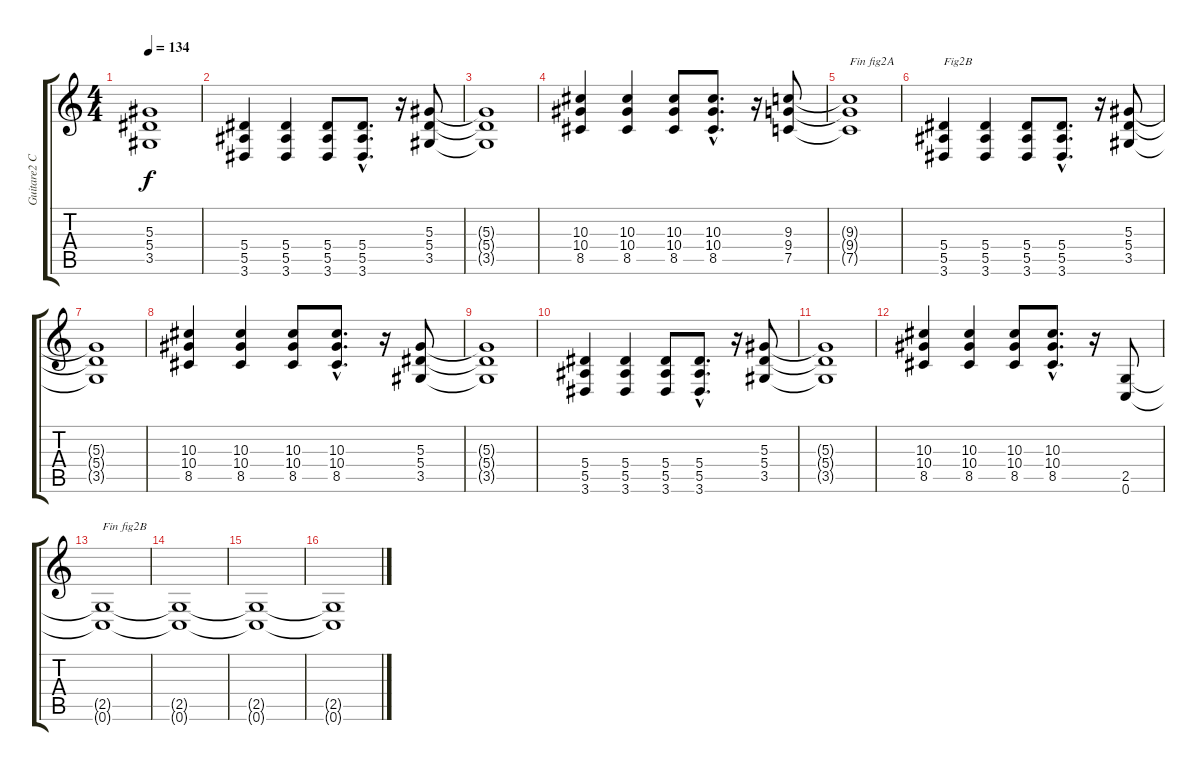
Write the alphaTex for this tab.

\track ("Guitare2 C" "Guitare2 C") {instrument distortionguitar}
\staff {score tabs}
\tuning (C4 G3 Eb3 Bb2 F2 C2) {hide}
\ts (4 4)
\tempo 134
\clef g2
\ks c
(5.3{t} 5.4{t} 3.5{t}).1{dy f} |
(5.4 5.5 3.6).4 (5.4 5.5 3.6).4 (5.4 5.5 3.6).8 (5.4{hac} 5.5{hac} 3.6{hac}).8{d} r.16 (5.3 5.4 3.5).8 |
(5.3{t} 5.4{t} 3.5{t}).1 |
(10.3 10.4 8.5).4 (10.3 10.4 8.5).4 (10.3 10.4 8.5).8 (10.3{hac} 10.4{hac} 8.5{hac}).8{d} r.16 (9.3 9.4 7.5).8 |
(9.3{t} 9.4{t} 7.5{t}).1{txt "Fin fig2A"} |
(5.4 5.5 3.6).4{txt "Fig2B"} (5.4 5.5 3.6).4 (5.4 5.5 3.6).8 (5.4{hac} 5.5{hac} 3.6{hac}).8{d} r.16 (5.3 5.4 3.5).8 |
(5.3{t} 5.4{t} 3.5{t}).1 |
(10.3 10.4 8.5).4 (10.3 10.4 8.5).4 (10.3 10.4 8.5).8 (10.3{hac} 10.4{hac} 8.5{hac}).8{d} r.16 (5.3 5.4 3.5).8 |
(5.3{t} 5.4{t} 3.5{t}).1 |
(5.4 5.5 3.6).4 (5.4 5.5 3.6).4 (5.4 5.5 3.6).8 (5.4{hac} 5.5{hac} 3.6{hac}).8{d} r.16 (5.3 5.4 3.5).8 |
(5.3{t} 5.4{t} 3.5{t}).1 |
(10.3 10.4 8.5).4 (10.3 10.4 8.5).4 (10.3 10.4 8.5).8 (10.3{hac} 10.4{hac} 8.5{hac}).8{d} r.16 (2.5 0.6).8 |
(2.5{t} 0.6{t}).1{txt "Fin fig2B"} |
(2.5{t} 0.6{t}).1 |
(2.5{t} 0.6{t}).1 |
(2.5{t} 0.6{t}).1
